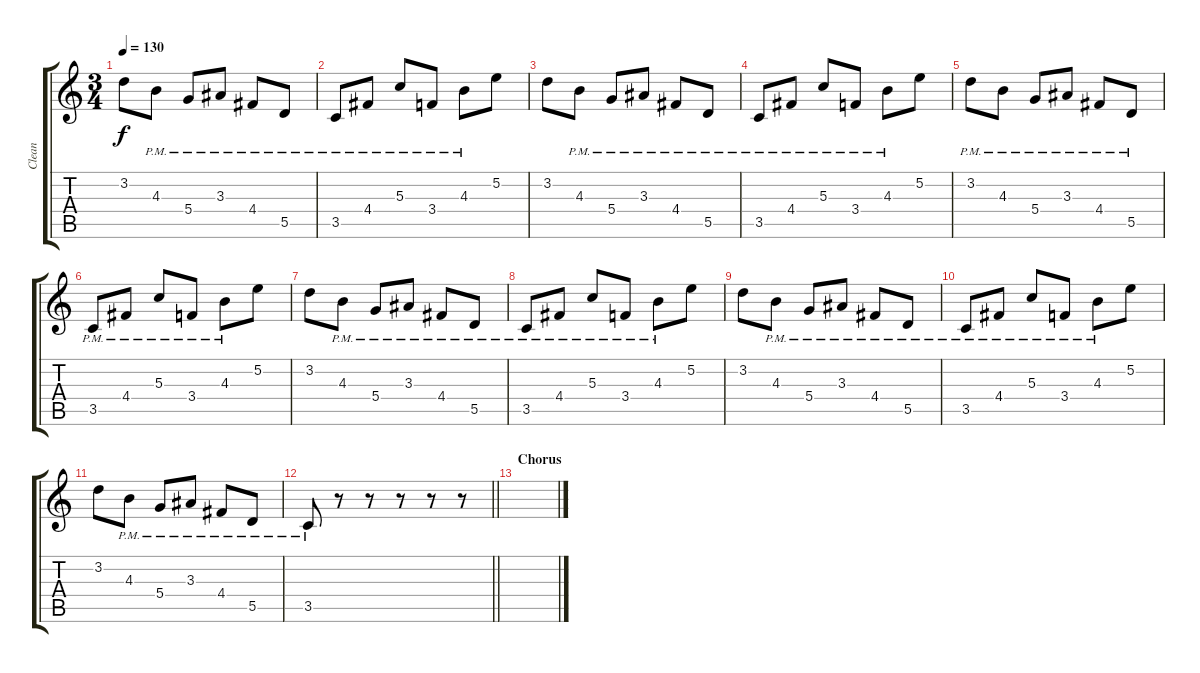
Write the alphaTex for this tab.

\track ("Clean" "Clean") {instrument electricguitarmuted}
\staff {score tabs}
\tuning (E4 B3 G3 D3 A2 E2) {hide}
\ts (3 4)
\tempo 130
\clef g2
\ks c
3.2.8{dy f} 4.3{pm}.8 5.4{pm}.8 3.3{pm}.8 4.4{pm}.8 5.5{pm}.8 |
3.5{pm}.8 4.4{pm}.8 5.3{pm}.8 3.4{pm}.8 4.3{pm}.8 5.2.8 |
3.2.8 4.3{pm}.8 5.4{pm}.8 3.3{pm}.8 4.4{pm}.8 5.5{pm}.8 |
3.5{pm}.8 4.4{pm}.8 5.3{pm}.8 3.4{pm}.8 4.3{pm}.8 5.2.8 |
3.2{pm}.8 4.3{pm}.8 5.4{pm}.8 3.3{pm}.8 4.4{pm}.8 5.5{pm}.8 |
3.5{pm}.8 4.4{pm}.8 5.3{pm}.8 3.4{pm}.8 4.3{pm}.8 5.2.8 |
3.2.8 4.3{pm}.8 5.4{pm}.8 3.3{pm}.8 4.4{pm}.8 5.5{pm}.8 |
3.5{pm}.8 4.4{pm}.8 5.3{pm}.8 3.4{pm}.8 4.3{pm}.8 5.2.8 |
3.2.8 4.3{pm}.8 5.4{pm}.8 3.3{pm}.8 4.4{pm}.8 5.5{pm}.8 |
3.5{pm}.8 4.4{pm}.8 5.3{pm}.8 3.4{pm}.8 4.3{pm}.8 5.2.8 |
3.2.8 4.3{pm}.8 5.4{pm}.8 3.3{pm}.8 4.4{pm}.8 5.5{pm}.8 |
\barLineRight lightlight
3.5{pm}.8 r.8 r.8 r.8 r.8 r.8 |
\section ("" "Chorus")
